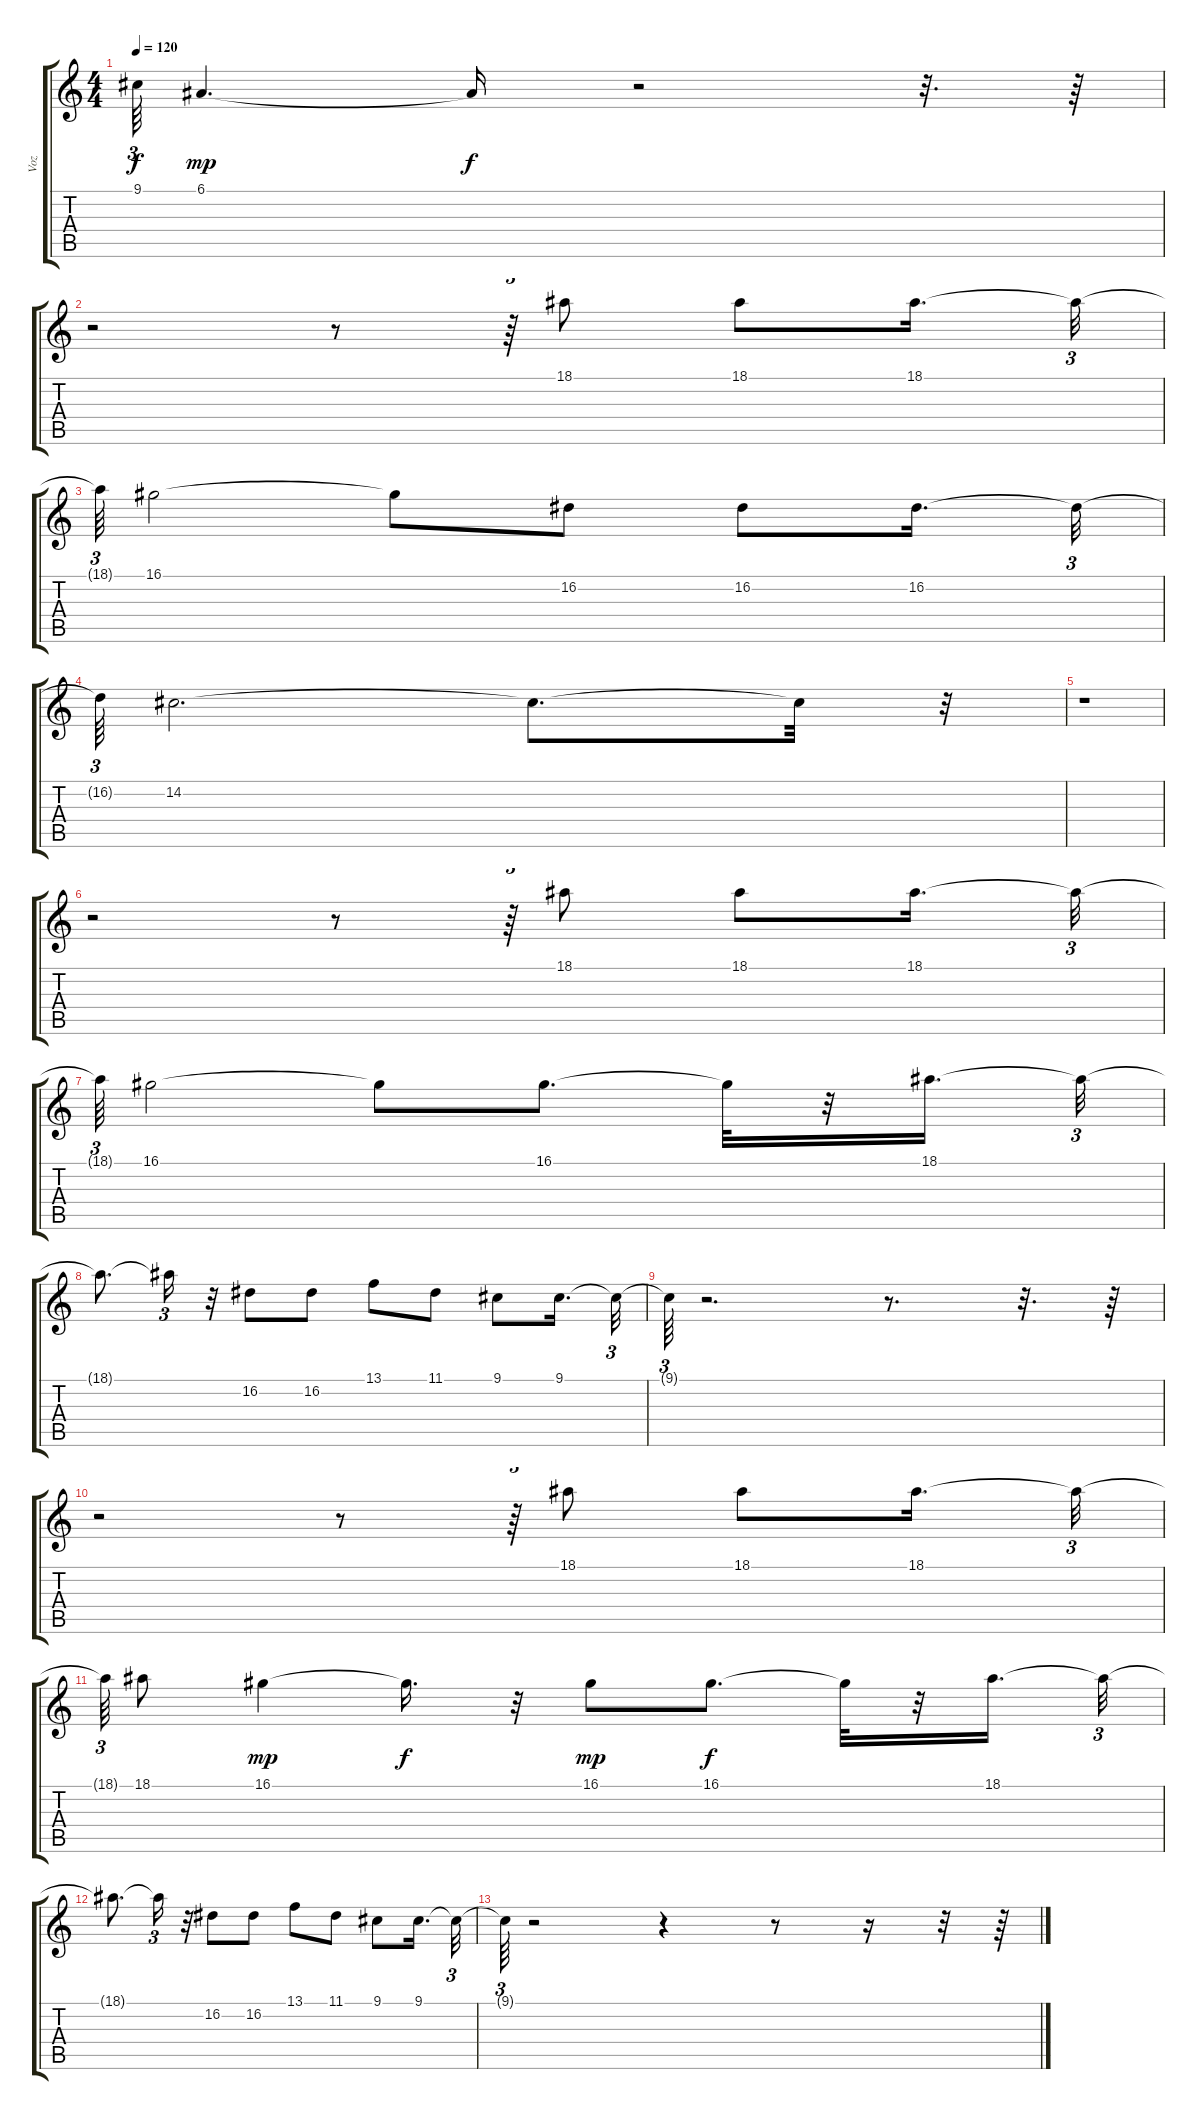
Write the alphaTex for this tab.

\track ("Voz" "Voz") {instrument fx5brightness}
\staff {score tabs}
\tuning (E4 B3 G3 D3 A2 E2) {hide}
\ts (4 4)
\tempo 120
\clef g2
\ks c
9.1{t}.64{tu (3 2) dy f} 6.1.4{d dy mp} 6.1{t}.16{dy f} r.2 r.32{d} r.64 |
r.2 r.8 r.64{tu (3 2)} 18.1.8 18.1.8 18.1.16{d} 18.1{t}.32{tu (3 2)} |
18.1{t}.64{tu (3 2)} 16.1.2 16.1{t}.8 16.2.8 16.2.8 16.2.16{d} 16.2{t}.32{tu (3 2)} |
16.2{t}.64{tu (3 2)} 14.2.2{d} 14.2{t}.8{d} 14.2{t}.32 r.32{tu (3 2)} |
r.1 |
r.2 r.8 r.64{tu (3 2)} 18.1.8 18.1.8 18.1.16{d} 18.1{t}.32{tu (3 2)} |
18.1{t}.64{tu (3 2)} 16.1.2 16.1{t}.8 16.1.8{d} 16.1{t}.32 r.32 18.1.16{d} 18.1{t}.32{tu (3 2)} |
18.1{t}.8{d} 18.1{t}.16{tu (3 2)} r.32 16.2.8 16.2.8 13.1.8 11.1.8 9.1.8 9.1.16{d} 9.1{t}.32{tu (3 2)} |
9.1{t}.64{tu (3 2)} r.2{d} r.8{d} r.32{d} r.64 |
r.2 r.8 r.64{tu (3 2)} 18.1.8 18.1.8 18.1.16{d} 18.1{t}.32{tu (3 2)} |
18.1{t}.64{tu (3 2)} 18.1.8 16.1.4{dy mp} 16.1{t}.16{d dy f} r.32 16.1.8{dy mp} 16.1.8{d dy f} 16.1{t}.32 r.32 18.1.16{d} 18.1{t}.32{tu (3 2)} |
18.1{t}.8{d} 18.1{t}.16{tu (3 2)} r.32 16.2.8 16.2.8 13.1.8 11.1.8 9.1.8 9.1.16{d} 9.1{t}.32{tu (3 2)} |
9.1{t}.64{tu (3 2)} r.2 r.4 r.8 r.16 r.32 r.64
